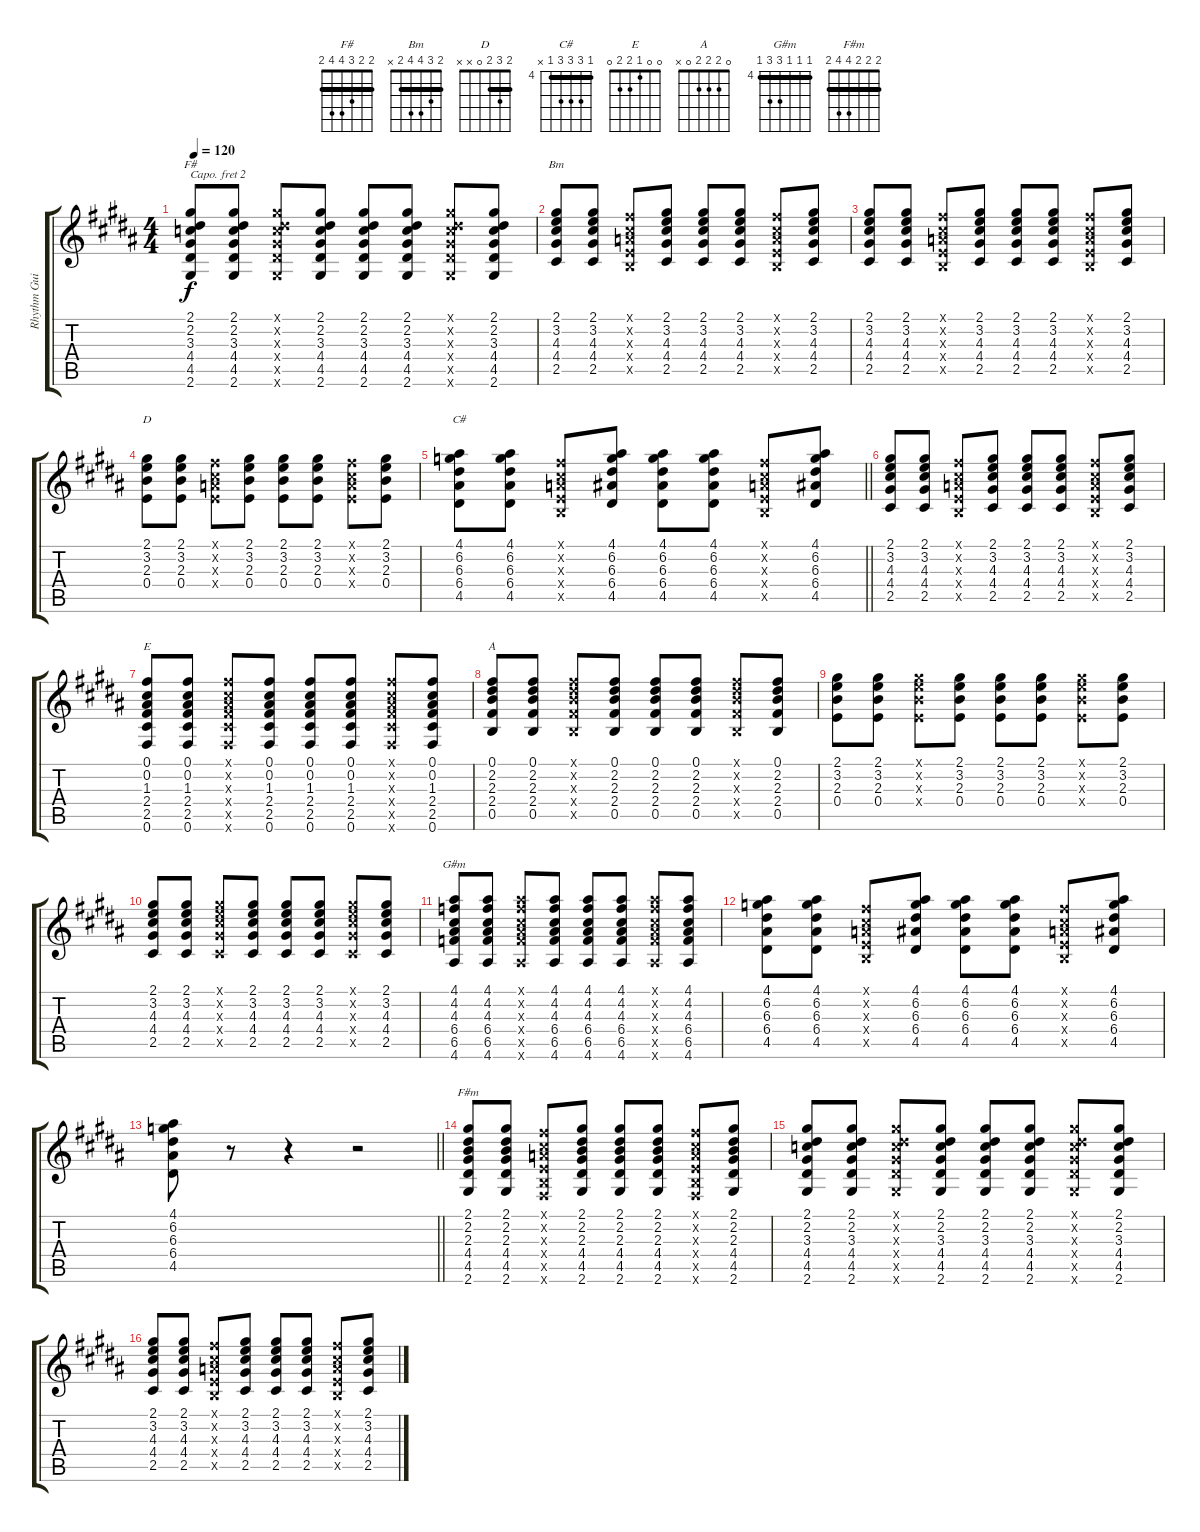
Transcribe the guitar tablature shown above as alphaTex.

\track ("Rhythm Guitar - Oh Won Bin" "Rhythm Gui") {instrument electricguitarclean}
\staff {score tabs}
\capo 2
\tuning (E4 B3 G3 D3 A2 E2) {hide}
\chord ("F#" 2 2 3 4 4 2) {barre 2}
\chord ("Bm" 2 3 4 4 2 x) {barre 2}
\chord ("D" 2 3 2 0 x x) {barre 2}
\chord ("C#" 4 6 6 6 4 x) {firstfret 4 barre 4}
\chord ("E" 0 0 1 2 2 0)
\chord ("A" 0 2 2 2 0 x)
\chord ("G#m" 4 4 4 6 6 4) {firstfret 4 barre 4}
\chord ("F#m" 2 2 2 4 4 2) {barre 2}
\ts (4 4)
\tempo 120
\clef g2
\ks g#minor
(2.1 2.2 3.3 4.4 4.5 2.6).8{ch "F#" dy f} (2.1 2.2 3.3 4.4 4.5 2.6).8 (2.1{x} 2.2{x} 3.3{x} 4.4{x} 4.5{x} 2.6{x}).8 (2.1 2.2 3.3 4.4 4.5 2.6).8 (2.1 2.2 3.3 4.4 4.5 2.6).8 (2.1 2.2 3.3 4.4 4.5 2.6).8 (2.1{x} 2.2{x} 3.3{x} 4.4{x} 4.5{x} 2.6{x}).8 (2.1 2.2 3.3 4.4 4.5 2.6).8 |
(2.1 3.2 4.3 4.4 2.5).8{ch "Bm"} (2.1 3.2 4.3 4.4 2.5).8 (0.1{x} 0.2{x} 0.3{x} 0.4{x} 0.5{x}).8 (2.1 3.2 4.3 4.4 2.5).8 (2.1 3.2 4.3 4.4 2.5).8 (2.1 3.2 4.3 4.4 2.5).8 (0.1{x} 0.2{x} 0.3{x} 0.4{x} 0.5{x}).8 (2.1 3.2 4.3 4.4 2.5).8 |
(2.1 3.2 4.3 4.4 2.5).8 (2.1 3.2 4.3 4.4 2.5).8 (0.1{x} 0.2{x} 0.3{x} 0.4{x} 0.5{x}).8 (2.1 3.2 4.3 4.4 2.5).8 (2.1 3.2 4.3 4.4 2.5).8 (2.1 3.2 4.3 4.4 2.5).8 (0.1{x} 0.2{x} 0.3{x} 0.4{x} 0.5{x}).8 (2.1 3.2 4.3 4.4 2.5).8 |
(2.1 3.2 2.3 0.4).8{ch "D"} (2.1 3.2 2.3 0.4).8 (0.1{x} 0.2{x} 0.3{x} 0.4{x}).8 (2.1 3.2 2.3 0.4).8 (2.1 3.2 2.3 0.4).8 (2.1 3.2 2.3 0.4).8 (0.1{x} 0.2{x} 0.3{x} 0.4{x}).8 (2.1 3.2 2.3 0.4).8 |
\barLineRight lightlight
(4.1 6.2 6.3 6.4 4.5).8{ch "C#"} (4.1 6.2 6.3 6.4 4.5).8 (0.1{x} 0.2{x} 0.3{x} 0.4{x} 0.5{x}).8 (4.1 6.2 6.3 6.4 4.5).8 (4.1 6.2 6.3 6.4 4.5).8 (4.1 6.2 6.3 6.4 4.5).8 (0.1{x} 0.2{x} 0.3{x} 0.4{x} 0.5{x}).8 (4.1 6.2 6.3 6.4 4.5).8 |
(2.1 3.2 4.3 4.4 2.5).8 (2.1 3.2 4.3 4.4 2.5).8 (0.1{x} 0.2{x} 0.3{x} 0.4{x} 0.5{x}).8 (2.1 3.2 4.3 4.4 2.5).8 (2.1 3.2 4.3 4.4 2.5).8 (2.1 3.2 4.3 4.4 2.5).8 (0.1{x} 0.2{x} 0.3{x} 0.4{x} 0.5{x}).8 (2.1 3.2 4.3 4.4 2.5).8 |
(0.1 0.2 1.3 2.4 2.5 0.6).8{ch "E"} (0.1 0.2 1.3 2.4 2.5 0.6).8 (0.1{x} 0.2{x} 1.3{x} 2.4{x} 2.5{x} 0.6{x}).8 (0.1 0.2 1.3 2.4 2.5 0.6).8 (0.1 0.2 1.3 2.4 2.5 0.6).8 (0.1 0.2 1.3 2.4 2.5 0.6).8 (0.1{x} 0.2{x} 1.3{x} 2.4{x} 2.5{x} 0.6{x}).8 (0.1 0.2 1.3 2.4 2.5 0.6).8 |
(0.1 2.2 2.3 2.4 0.5).8{ch "A"} (0.1 2.2 2.3 2.4 0.5).8 (0.1{x} 2.2{x} 2.3{x} 2.4{x} 0.5{x}).8 (0.1 2.2 2.3 2.4 0.5).8 (0.1 2.2 2.3 2.4 0.5).8 (0.1 2.2 2.3 2.4 0.5).8 (0.1{x} 2.2{x} 2.3{x} 2.4{x} 0.5{x}).8 (0.1 2.2 2.3 2.4 0.5).8 |
(2.1 3.2 2.3 0.4).8 (2.1 3.2 2.3 0.4).8 (2.1{x} 3.2{x} 2.3{x} 0.4{x}).8 (2.1 3.2 2.3 0.4).8 (2.1 3.2 2.3 0.4).8 (2.1 3.2 2.3 0.4).8 (2.1{x} 3.2{x} 2.3{x} 0.4{x}).8 (2.1 3.2 2.3 0.4).8 |
(2.1 3.2 4.3 4.4 2.5).8 (2.1 3.2 4.3 4.4 2.5).8 (2.1{x} 3.2{x} 4.3{x} 4.4{x} 2.5{x}).8 (2.1 3.2 4.3 4.4 2.5).8 (2.1 3.2 4.3 4.4 2.5).8 (2.1 3.2 4.3 4.4 2.5).8 (2.1{x} 3.2{x} 4.3{x} 4.4{x} 2.5{x}).8 (2.1 3.2 4.3 4.4 2.5).8 |
(4.1 4.2 4.3 6.4 6.5 4.6).8{ch "G#m"} (4.1 4.2 4.3 6.4 6.5 4.6).8 (4.1{x} 4.2{x} 4.3{x} 6.4{x} 6.5{x} 4.6{x}).8 (4.1 4.2 4.3 6.4 6.5 4.6).8 (4.1 4.2 4.3 6.4 6.5 4.6).8 (4.1 4.2 4.3 6.4 6.5 4.6).8 (4.1{x} 4.2{x} 4.3{x} 6.4{x} 6.5{x} 4.6{x}).8 (4.1 4.2 4.3 6.4 6.5 4.6).8 |
(4.1 6.2 6.3 6.4 4.5).8 (4.1 6.2 6.3 6.4 4.5).8 (0.1{x} 0.2{x} 0.3{x} 0.4{x} 0.5{x}).8 (4.1 6.2 6.3 6.4 4.5).8 (4.1 6.2 6.3 6.4 4.5).8 (4.1 6.2 6.3 6.4 4.5).8 (0.1{x} 0.2{x} 0.3{x} 0.4{x} 0.5{x}).8 (4.1 6.2 6.3 6.4 4.5).8 |
\barLineRight lightlight
(4.1 6.2 6.3 6.4 4.5).8 r.8 r.4 r.2 |
(2.1 2.2 2.3 4.4 4.5 2.6).8{ch "F#m"} (2.1 2.2 2.3 4.4 4.5 2.6).8 (0.1{x} 0.2{x} 0.3{x} 0.4{x} 0.5{x} 0.6{x}).8 (2.1 2.2 2.3 4.4 4.5 2.6).8 (2.1 2.2 2.3 4.4 4.5 2.6).8 (2.1 2.2 2.3 4.4 4.5 2.6).8 (0.1{x} 0.2{x} 0.3{x} 0.4{x} 0.5{x} 0.6{x}).8 (2.1 2.2 2.3 4.4 4.5 2.6).8 |
(2.1 2.2 3.3 4.4 4.5 2.6).8 (2.1 2.2 3.3 4.4 4.5 2.6).8 (2.1{x} 2.2{x} 3.3{x} 4.4{x} 4.5{x} 2.6{x}).8 (2.1 2.2 3.3 4.4 4.5 2.6).8 (2.1 2.2 3.3 4.4 4.5 2.6).8 (2.1 2.2 3.3 4.4 4.5 2.6).8 (2.1{x} 2.2{x} 3.3{x} 4.4{x} 4.5{x} 2.6{x}).8 (2.1 2.2 3.3 4.4 4.5 2.6).8 |
(2.1 3.2 4.3 4.4 2.5).8 (2.1 3.2 4.3 4.4 2.5).8 (0.1{x} 0.2{x} 0.3{x} 0.4{x} 0.5{x}).8 (2.1 3.2 4.3 4.4 2.5).8 (2.1 3.2 4.3 4.4 2.5).8 (2.1 3.2 4.3 4.4 2.5).8 (0.1{x} 0.2{x} 0.3{x} 0.4{x} 0.5{x}).8 (2.1 3.2 4.3 4.4 2.5).8
